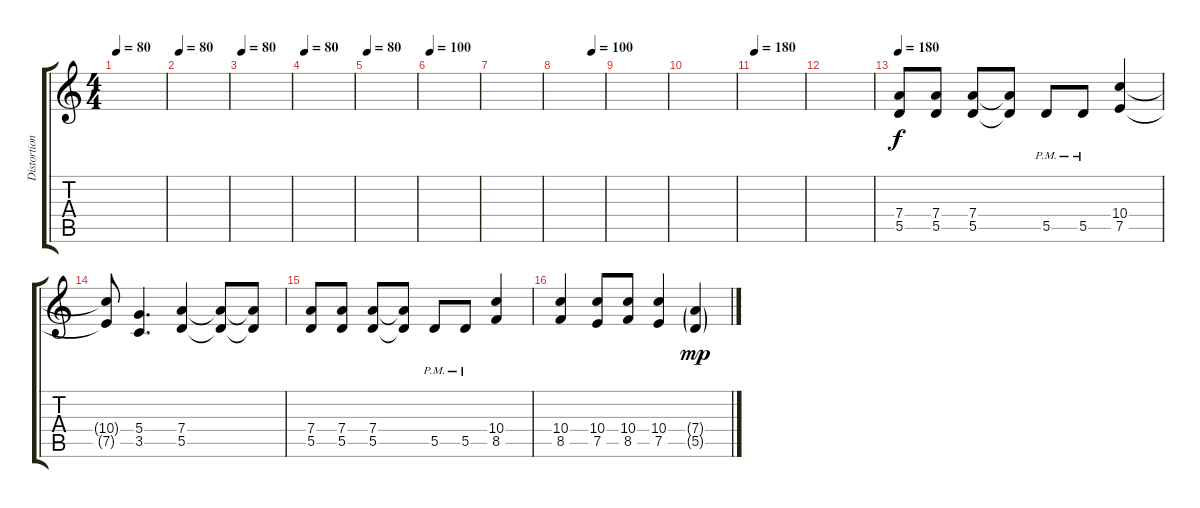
\track ("Distortion 2" "Distortion") {instrument distortionguitar}
\staff {score tabs}
\tuning (E4 B3 G3 D3 A2 E2) {hide}
\ts (4 4)
\tempo 80
\clef g2
\ks c
|
\tempo 80
|
\tempo 80
|
\tempo 80
|
\tempo 80
|
\tempo 100
|
|
\tempo (100 0.75)
|
|
|
\tempo 200
\tempo 180
|
|
\tempo 180
(7.4 5.5).8 (7.4 5.5).8 (7.4 5.5).8 (7.4{t} 5.5{t}).8 5.5{pm}.8 5.5{pm}.8 (10.4 7.5).4 |
(10.4{t} 7.5{t}).8 (5.4 3.5).4{d} (7.4 5.5).4 (7.4{t} 5.5{t}).8 (7.4{t} 5.5{t}).8 |
(7.4 5.5).8 (7.4 5.5).8 (7.4 5.5).8 (7.4{t} 5.5{t}).8 5.5{pm}.8 5.5{pm}.8 (10.4 8.5).4 |
(10.4 8.5).4 (10.4 7.5).8 (10.4 8.5).8 (10.4 7.5).4 (7.4{g} 5.5{g}).4{dy mp}
